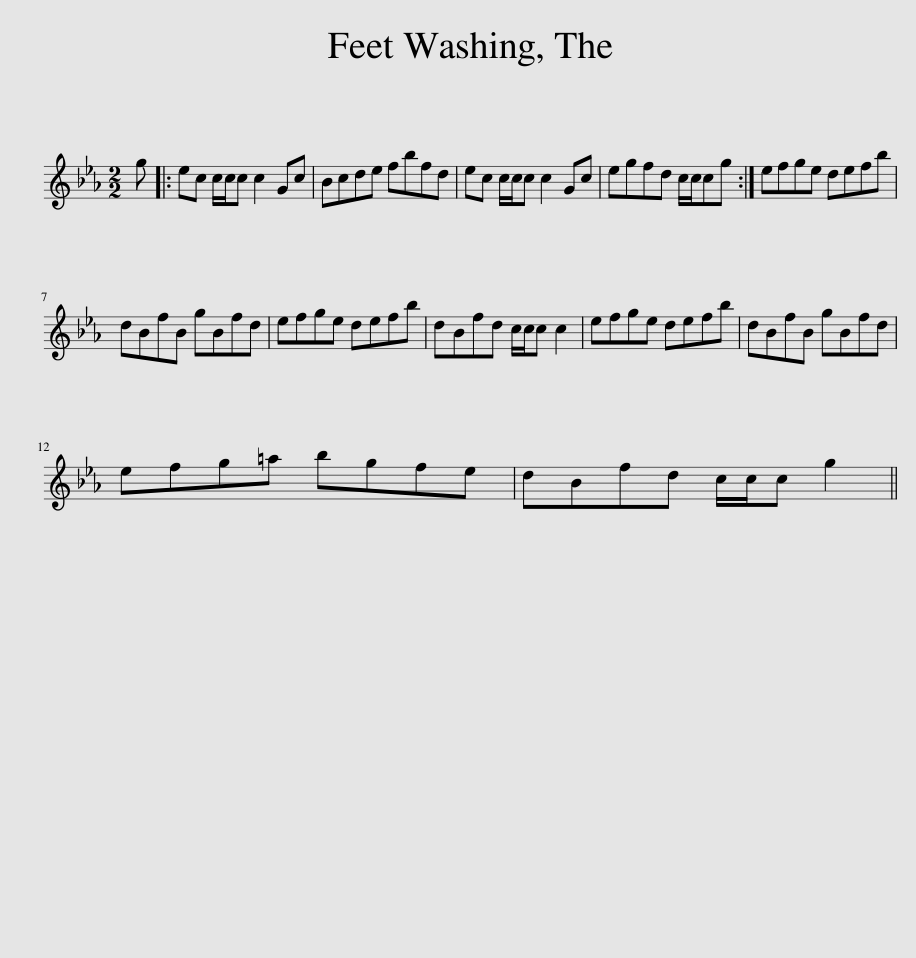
X:1
L:1/8
M:2/2
I:linebreak $
K:Cmin
V:1 treble
V:1
 g |: ec c/c/c c2 Gc | Bcde fbfd | ec c/c/c c2 Gc | egfd c/c/cg :| %5
 efge defb |$ dBfB gBfd | efge defb | dBfd c/c/c c2 | efge defb | %10
 dBfB gBfd |$ efg=a bgfe | dBfd c/c/c g2 || %13
